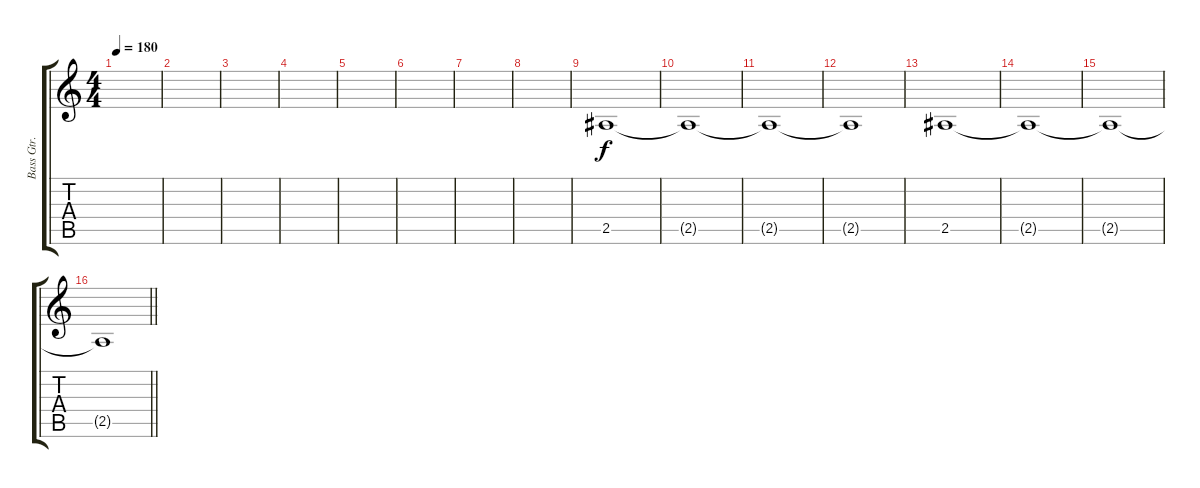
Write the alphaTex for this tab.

\track ("Bass Gtr." "Bass Gtr.") {instrument electricbassfinger}
\staff {score tabs}
\tuning (Eb4 Bb3 Gb3 Db3 Ab2 Eb2) {hide}
\ts (4 4)
\tempo 180
\clef g2
\ks c
|
|
|
|
|
|
|
|
2.5.1 |
2.5{t}.1 |
2.5{t}.1 |
2.5{t}.1 |
2.5.1 |
2.5{t}.1 |
2.5{t}.1 |
\barLineRight lightlight
2.5{t}.1
